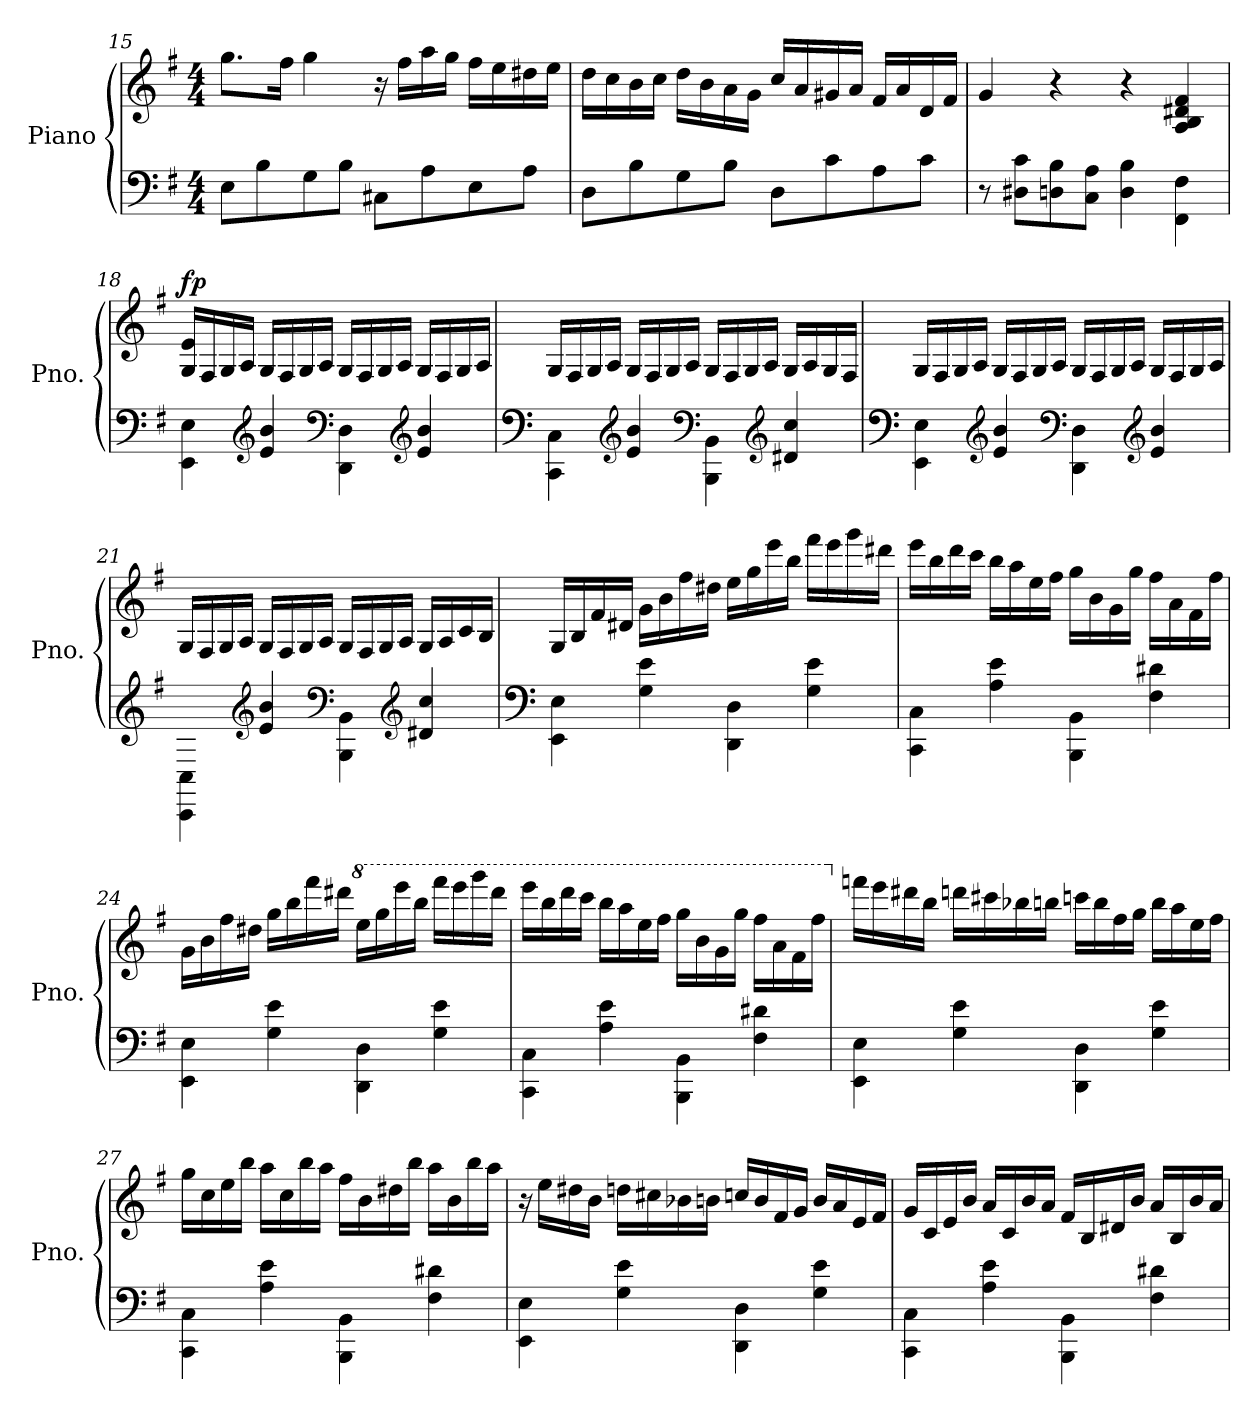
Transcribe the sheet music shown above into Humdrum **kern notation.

**kern	**kern	**dynam
*part1	*part1	*part1
*staff2	*staff1	*staff1/2
*I"Piano	*	*
*I'Pno.	*	*
*clefF4	*clefG2	*
*k[f#]	*k[f#]	*
*M4/4	*M4/4	*
=15	=15	=15
8E\L	8.gg\L	.
8B\	.	.
.	16ff#\Jk	.
8G\	4gg\	.
8B\J	.	.
8C#X\L	16r	.
.	16ff#\LL	.
8A\	16aa\	.
.	16gg\JJ	.
8E\	16ff#\LL	.
.	16ee\	.
8A\J	16dd#X\	.
.	16ee\JJ	.
!!LO:LB:g=z
=16	=16	=16
8D\L	16dd\LL	.
.	16cc\	.
8B\	16b\	.
.	16cc\JJ	.
8G\	16dd\LL	.
.	16b\	.
8B\J	16a\	.
.	16g\JJ	.
8D\L	16cc/LL	.
.	16a/	.
8c\	16g#X/	.
.	16a/JJ	.
8A\	16f#/LL	.
.	16a/	.
8c\J	16d/	.
.	16f#/JJ	.
=17	=17	=17
8r	4g/	.
8D#X\ 8c\L	.	.
8Dn\ 8B\	4r	.
8C\ 8A\J	.	.
4D\ 4B\	4r	.
4FF#\ 4F#\	4A/ 4B/ 4d#X/ 4f#/	.
!!LO:PB:g=z
=18	=18	=18
!	!	!LO:DY:b=2
!	!	!LO:DY:n=1:a
4EE\ 4E\	16G/ 16e/LL	f p
.	16F#/	.
.	16G/	.
.	16A/JJ	.
*clefG2	*	*
4e/ 4b/	16G/LL	.
.	16F#/	.
.	16G/	.
.	16A/JJ	.
*clefF4	*	*
4DD\ 4D\	16G/LL	.
.	16F#/	.
.	16G/	.
.	16A/JJ	.
*clefG2	*	*
4e/ 4b/	16G/LL	.
.	16F#/	.
.	16G/	.
.	16A/JJ	.
!!LO:LB:g=z
=19	=19	=19
*clefF4	*	*
4CC\ 4C\	16G/LL	.
.	16F#/	.
.	16G/	.
.	16A/JJ	.
*clefG2	*	*
4e/ 4b/	16G/LL	.
.	16F#/	.
.	16G/	.
.	16A/JJ	.
*clefF4	*	*
4BBB\ 4BB\	16G/LL	.
.	16F#/	.
.	16G/	.
.	16A/JJ	.
*clefG2	*	*
4d#X/ 4cc/	16G/LL	.
.	16A/	.
.	16G/	.
.	16F#/JJ	.
!!LO:LB:g=z
=20	=20	=20
*clefF4	*	*
4EE\ 4E\	16G/LL	.
.	16F#/	.
.	16G/	.
.	16A/JJ	.
*clefG2	*	*
4e/ 4b/	16G/LL	.
.	16F#/	.
.	16G/	.
.	16A/JJ	.
*clefF4	*	*
4DD\ 4D\	16G/LL	.
.	16F#/	.
.	16G/	.
.	16A/JJ	.
*clefG2	*	*
4e/ 4b/	16G/LL	.
.	16F#/	.
.	16G/	.
.	16A/JJ	.
!!LO:LB:g=z
=21	=21	=21
4CC\ 4C\	16G/LL	.
.	16F#/	.
.	16G/	.
.	16A/JJ	.
*clefG2	*	*
4e/ 4b/	16G/LL	.
.	16F#/	.
.	16G/	.
.	16A/JJ	.
*clefF4	*	*
4BBB\ 4BB\	16G/LL	.
.	16F#/	.
.	16G/	.
.	16A/JJ	.
*clefG2	*	*
4d#X/ 4cc/	16G/LL	.
.	16A/	.
.	16c/	.
.	16B/JJ	.
=22	=22	=22
*clefF4	*	*
4EE\ 4E\	16G/LL	.
.	16B/	.
.	16f#/	.
.	16d#X/JJ	.
4G\ 4e\	16g\LL	.
.	16b\	.
.	16ff#\	.
.	16dd#X\JJ	.
4DD\ 4D\	16ee\LL	.
.	16gg\	.
.	16eee\	.
.	16bb\JJ	.
4G\ 4e\	16fff#\LL	.
.	16eee\	.
.	16ggg\	.
.	16ddd#X\JJ	.
!!LO:LB:g=z
=23	=23	=23
4CC\ 4C\	16eee\LL	.
.	16bb\	.
.	16ddd\	.
.	16ccc\JJ	.
4A\ 4e\	16bb\LL	.
.	16aa\	.
.	16ee\	.
.	16ff#\JJ	.
4BBB\ 4BB\	16gg\LL	.
.	16b\	.
.	16g\	.
.	16gg\JJ	.
4F#\ 4d#X\	16ff#\LL	.
.	16a\	.
.	16f#\	.
.	16ff#\JJ	.
=24	=24	=24
4EE\ 4E\	16g\LL	.
.	16b\	.
.	16ff#\	.
.	16dd#X\JJ	.
4G\ 4e\	16gg\LL	.
.	16bb\	.
.	16fff#\	.
.	16ddd#X\JJ	.
*	*8va	*
4DD\ 4D\	16eee\LL	.
.	16ggg\	.
.	16eeee\	.
.	16bbb\JJ	.
4G\ 4e\	16ffff#\LL	.
.	16eeee\	.
.	16gggg\	.
.	16dddd#\JJ	.
!!LO:PB:g=z
=25	=25	=25
4CC\ 4C\	16eeee\LL	.
.	16bbb\	.
.	16dddd\	.
.	16cccc\JJ	.
4A\ 4e\	16bbb\LL	.
.	16aaa\	.
.	16eee\	.
.	16fff#\JJ	.
4BBB\ 4BB\	16ggg\LL	.
.	16bb\	.
.	16gg\	.
.	16ggg\JJ	.
4F#\ 4d#X\	16fff#\LL	.
.	16aa\	.
.	16ff#\	.
.	16fff#\JJ	.
=26	=26	=26
*	*X8va	*
4EE\ 4E\	16fffn\LL	.
.	16eee\	.
.	16ddd#X\	.
.	16bb\JJ	.
4G\ 4e\	16dddn\LL	.
.	16ccc#X\	.
.	16bb-X\	.
.	16bbn\JJ	.
4DD\ 4D\	16cccn\LL	.
.	16bb\	.
.	16ff#\	.
.	16gg\JJ	.
4G\ 4e\	16bb\LL	.
.	16aa\	.
.	16ee\	.
.	16ff#\JJ	.
!!LO:LB:g=z
=27	=27	=27
4CC\ 4C\	16gg\LL	.
.	16cc\	.
.	16ee\	.
.	16bb\JJ	.
4A\ 4e\	16aa\LL	.
.	16cc\	.
.	16bb\	.
.	16aa\JJ	.
4BBB\ 4BB\	16ff#\LL	.
.	16b\	.
.	16dd#X\	.
.	16bb\JJ	.
4F#\ 4d#X\	16aa\LL	.
.	16b\	.
.	16bb\	.
.	16aa\JJ	.
=28	=28	=28
4EE\ 4E\	16r	.
.	16ee\LL	.
.	16dd#X\	.
.	16b\JJ	.
4G\ 4e\	16ddn\LL	.
.	16cc#X\	.
.	16b-X\	.
.	16bn\JJ	.
4DD\ 4D\	16ccn/LL	.
.	16b/	.
.	16f#/	.
.	16g/JJ	.
4G\ 4e\	16b/LL	.
.	16a/	.
.	16e/	.
.	16f#/JJ	.
!!LO:LB:g=z
=29	=29	=29
4CC\ 4C\	16g/LL	.
.	16c/	.
.	16e/	.
.	16b/JJ	.
4A\ 4e\	16a/LL	.
.	16c/	.
.	16b/	.
.	16a/JJ	.
4BBB\ 4BB\	16f#/LL	.
.	16B/	.
.	16d#X/	.
.	16b/JJ	.
4F#\ 4d#X\	16a/LL	.
.	16B/	.
.	16b/	.
.	16a/JJ	.
=	=	=
*-	*-	*-
